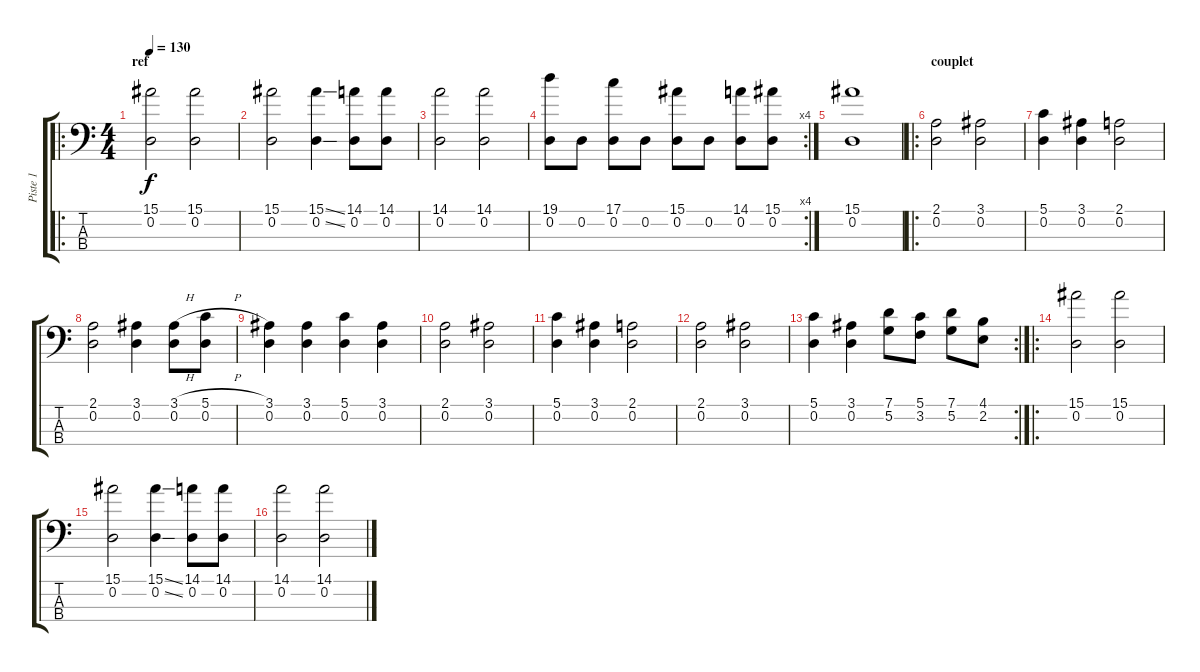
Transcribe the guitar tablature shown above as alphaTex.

\track ("Piste 1" "Piste 1") {instrument electricbassfinger}
\staff {score tabs}
\tuning (G2 D2 A1 D1) {hide}
\ro
\ts (4 4)
\section ("" "ref ")
\tempo 130
\clef f4
\ks c
(15.1 0.2).2{dy f} (15.1 0.2).2 |
(15.1 0.2).2 (15.1{ss} 0.2{ss}).4 (14.1 0.2).8 (14.1 0.2).8 |
(14.1 0.2).2 (14.1 0.2).2 |
\rc 4
(19.1 0.2).8 0.2.8 (17.1 0.2).8 0.2.8 (15.1 0.2).8 0.2.8 (14.1 0.2).8 (15.1 0.2).8 |
(15.1 0.2).1 |
\ro
\section ("" "couplet")
(2.1 0.2).2 (3.1 0.2).2 |
(5.1 0.2).4 (3.1 0.2).4 (2.1 0.2).2 |
(2.1 0.2).2 (3.1 0.2).4 (3.1{h} 0.2).8 (5.1{h} 0.2).8 |
(3.1 0.2).4 (3.1 0.2).4 (5.1 0.2).4 (3.1 0.2).4 |
(2.1 0.2).2 (3.1 0.2).2 |
(5.1 0.2).4 (3.1 0.2).4 (2.1 0.2).2 |
(2.1 0.2).2 (3.1 0.2).2 |
\rc 2
(5.1 0.2).4 (3.1 0.2).4 (7.1 5.2).8 (5.1 3.2).8 (7.1 5.2).8 (4.1 2.2).8 |
\ro
(15.1 0.2).2 (15.1 0.2).2 |
(15.1 0.2).2 (15.1{ss} 0.2{ss}).4 (14.1 0.2).8 (14.1 0.2).8 |
(14.1 0.2).2 (14.1 0.2).2
